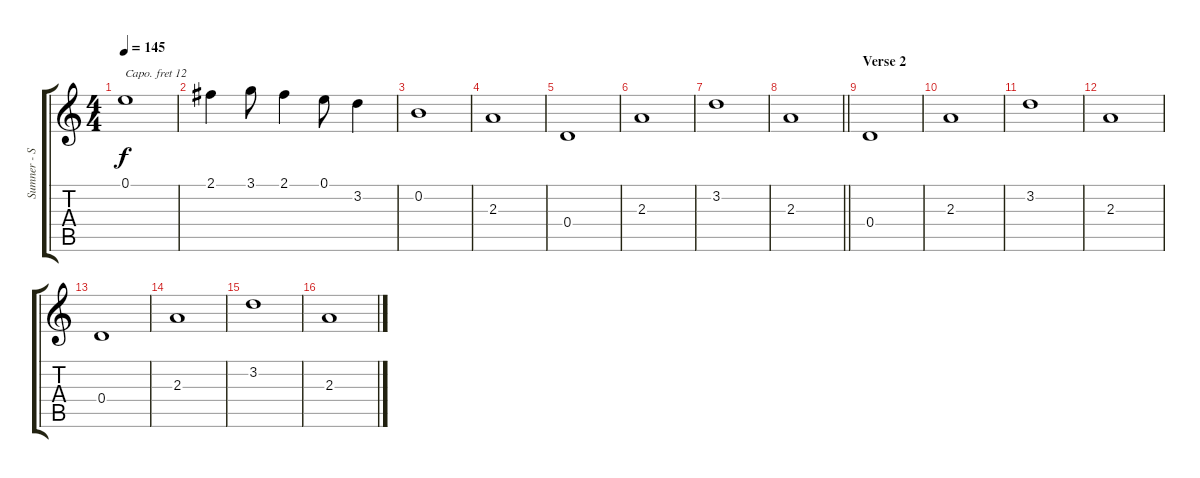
\track ("Sumner - Synth" "Sumner - S") {instrument lead2sawtooth}
\staff {score tabs}
\capo 12
\tuning (E4 B3 G3 D3 A2 D2) {hide}
\ts (4 4)
\tempo 145
\clef g2
\ks c
0.1.1{dy f} |
2.1.4 3.1.8 2.1.4 0.1.8 3.2.4 |
0.2.1 |
2.3.1 |
0.4.1 |
2.3.1 |
3.2.1 |
\barLineRight lightlight
2.3.1 |
\section ("" "Verse 2")
0.4.1 |
2.3.1 |
3.2.1 |
2.3.1 |
0.4.1 |
2.3.1 |
3.2.1 |
2.3.1
